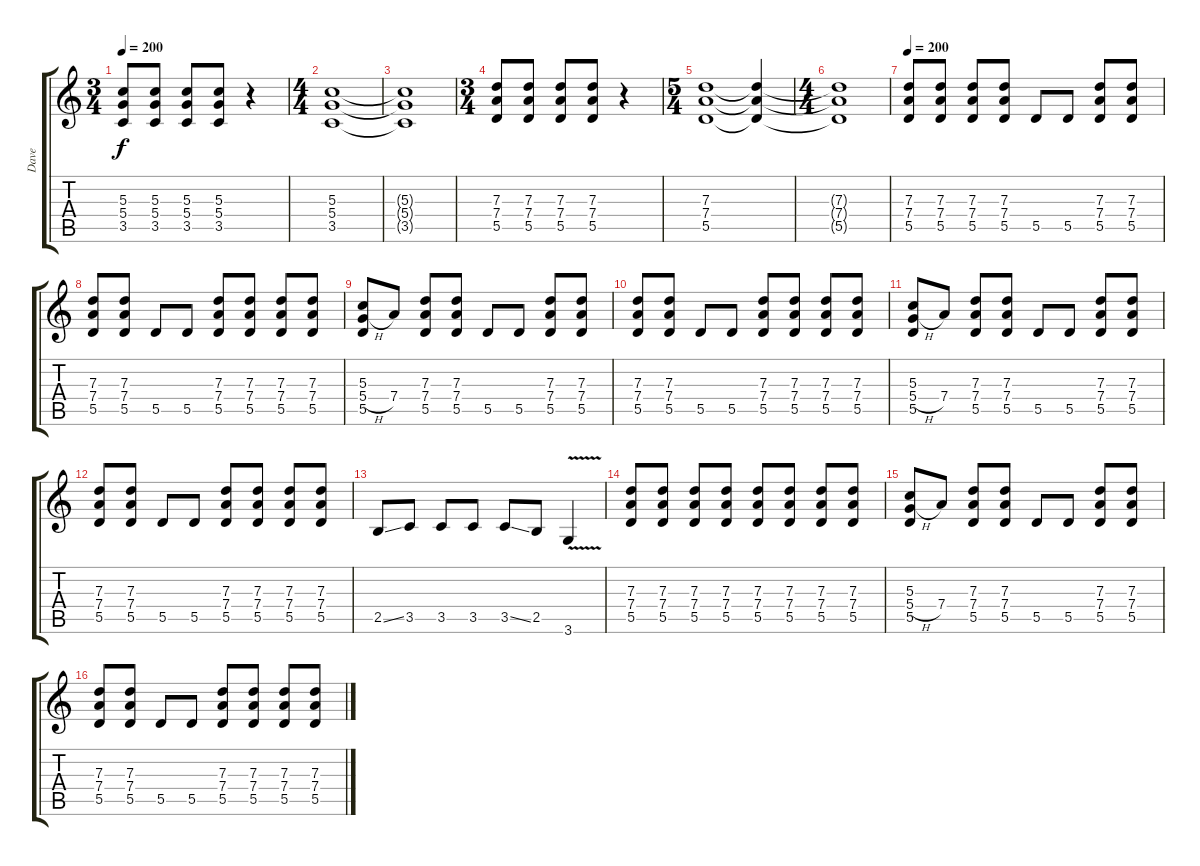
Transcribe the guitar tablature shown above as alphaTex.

\track ("Dave" "Dave") {instrument distortionguitar}
\staff {score tabs}
\tuning (E4 B3 G3 D3 A2 E2) {hide}
\ts (3 4)
\tempo 200
\clef g2
\ks c
(5.3 5.4 3.5).8{dy f} (5.3 5.4 3.5).8 (5.3 5.4 3.5).8 (5.3 5.4 3.5).8 r.4 |
\ts (4 4)
(5.3 5.4 3.5).1 |
(5.3{t} 5.4{t} 3.5{t}).1 |
\ts (3 4)
(7.3 7.4 5.5).8 (7.3 7.4 5.5).8 (7.3 7.4 5.5).8 (7.3 7.4 5.5).8 r.4 |
\ts (5 4)
(7.3 7.4 5.5).1 (7.3{t} 7.4{t} 5.5{t}).4 |
\ts (4 4)
(7.3{t} 7.4{t} 5.5{t}).1 |
\tempo 200
(7.3 7.4 5.5).8 (7.3 7.4 5.5).8 (7.3 7.4 5.5).8 (7.3 7.4 5.5).8 5.5.8 5.5.8 (7.3 7.4 5.5).8 (7.3 7.4 5.5).8 |
(7.3 7.4 5.5).8 (7.3 7.4 5.5).8 5.5.8 5.5.8 (7.3 7.4 5.5).8 (7.3 7.4 5.5).8 (7.3 7.4 5.5).8 (7.3 7.4 5.5).8 |
(5.3 5.4{h} 5.5).8 7.4.8 (7.3 7.4 5.5).8 (7.3 7.4 5.5).8 5.5.8 5.5.8 (7.3 7.4 5.5).8 (7.3 7.4 5.5).8 |
(7.3 7.4 5.5).8 (7.3 7.4 5.5).8 5.5.8 5.5.8 (7.3 7.4 5.5).8 (7.3 7.4 5.5).8 (7.3 7.4 5.5).8 (7.3 7.4 5.5).8 |
(5.3 5.4{h} 5.5).8 7.4.8 (7.3 7.4 5.5).8 (7.3 7.4 5.5).8 5.5.8 5.5.8 (7.3 7.4 5.5).8 (7.3 7.4 5.5).8 |
(7.3 7.4 5.5).8 (7.3 7.4 5.5).8 5.5.8 5.5.8 (7.3 7.4 5.5).8 (7.3 7.4 5.5).8 (7.3 7.4 5.5).8 (7.3 7.4 5.5).8 |
2.5{ss}.8 3.5.8 3.5.8 3.5.8 3.5{ss}.8 2.5.8 3.6{v}.4 |
(7.3 7.4 5.5).8 (7.3 7.4 5.5).8 (7.3 7.4 5.5).8 (7.3 7.4 5.5).8 (7.3 7.4 5.5).8 (7.3 7.4 5.5).8 (7.3 7.4 5.5).8 (7.3 7.4 5.5).8 |
(5.3 5.4{h} 5.5).8 7.4.8 (7.3 7.4 5.5).8 (7.3 7.4 5.5).8 5.5.8 5.5.8 (7.3 7.4 5.5).8 (7.3 7.4 5.5).8 |
(7.3 7.4 5.5).8 (7.3 7.4 5.5).8 5.5.8 5.5.8 (7.3 7.4 5.5).8 (7.3 7.4 5.5).8 (7.3 7.4 5.5).8 (7.3 7.4 5.5).8
